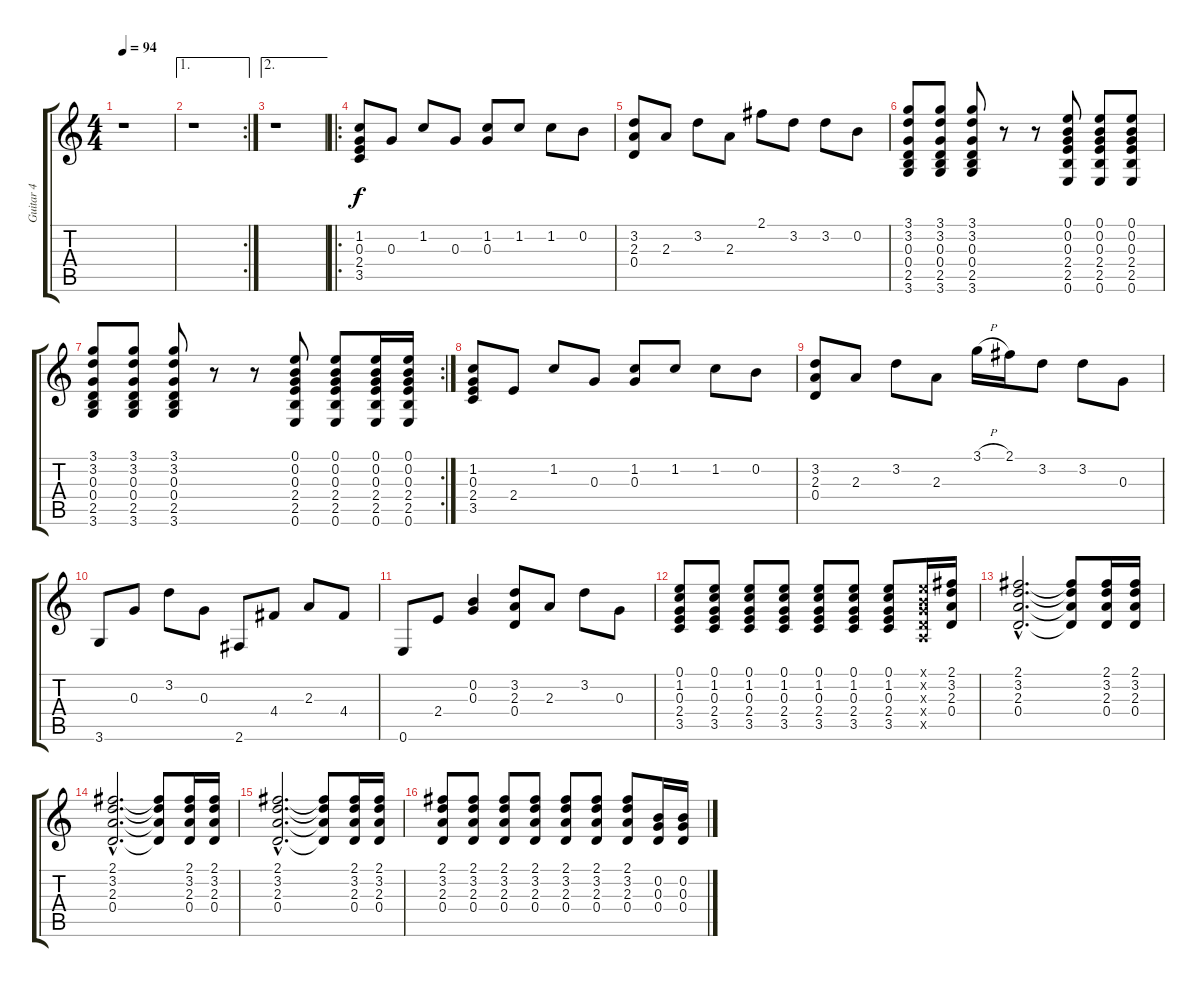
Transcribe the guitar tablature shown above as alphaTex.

\track ("Guitar 4" "Guitar 4") {instrument overdrivenguitar}
\staff {score tabs}
\tuning (E4 B3 G3 D3 A2 E2) {hide}
\ts (4 4)
\tempo 94
\clef g2
\ks c
r.1{dy f} |
\ae 1
\rc 2
r.1 |
\ae 2
r.1 |
\ro
(1.2 0.3 2.4 3.5).8 0.3.8 1.2.8 0.3.8 (1.2 0.3).8 1.2.8 1.2.8 0.2.8 |
(3.2 2.3 0.4).8 2.3.8 3.2.8 2.3.8 2.1.8 3.2.8 3.2.8 0.2.8 |
(3.1 3.2 0.3 0.4 2.5 3.6).8 (3.1 3.2 0.3 0.4 2.5 3.6).8 (3.1 3.2 0.3 0.4 2.5 3.6).8 r.8 r.8 (0.1 0.2 0.3 2.4 2.5 0.6).8 (0.1 0.2 0.3 2.4 2.5 0.6).8 (0.1 0.2 0.3 2.4 2.5 0.6).8 |
\rc 2
(3.1 3.2 0.3 0.4 2.5 3.6).8 (3.1 3.2 0.3 0.4 2.5 3.6).8 (3.1 3.2 0.3 0.4 2.5 3.6).8 r.8 r.8 (0.1 0.2 0.3 2.4 2.5 0.6).8 (0.1 0.2 0.3 2.4 2.5 0.6).8 (0.1 0.2 0.3 2.4 2.5 0.6).16 (0.1 0.2 0.3 2.4 2.5 0.6).16 |
(1.2 0.3 2.4 3.5).8 2.4.8 1.2.8 0.3.8 (1.2 0.3).8 1.2.8 1.2.8 0.2.8 |
(3.2 2.3 0.4).8 2.3.8 3.2.8 2.3.8 3.1{h}.16 2.1.16 3.2.8 3.2.8 0.3.8 |
3.6.8 0.3.8 3.2.8 0.3.8 2.6.8 4.4.8 2.3.8 4.4.8 |
0.6.8 2.4.8 (0.2 0.3).4 (3.2 2.3 0.4).8 2.3.8 3.2.8 0.3.8 |
(0.1 1.2 0.3 2.4 3.5).8 (0.1 1.2 0.3 2.4 3.5).8 (0.1 1.2 0.3 2.4 3.5).8 (0.1 1.2 0.3 2.4 3.5).8 (0.1 1.2 0.3 2.4 3.5).8 (0.1 1.2 0.3 2.4 3.5).8 (0.1 1.2 0.3 2.4 3.5).8 (0.1{x} 0.2{x} 0.3{x} 0.4{x} 0.5{x}).16 (2.1 3.2 2.3 0.4).16 |
(2.1{hac} 3.2{hac} 2.3{hac} 0.4{hac}).2{d} (2.1{t} 3.2{t} 2.3{t} 0.4{t}).8 (2.1 3.2 2.3 0.4).16 (2.1 3.2 2.3 0.4).16 |
(2.1{hac} 3.2{hac} 2.3{hac} 0.4{hac}).2{d} (2.1{t} 3.2{t} 2.3{t} 0.4{t}).8 (2.1 3.2 2.3 0.4).16 (2.1 3.2 2.3 0.4).16 |
(2.1{hac} 3.2{hac} 2.3{hac} 0.4{hac}).2{d} (2.1{t} 3.2{t} 2.3{t} 0.4{t}).8 (2.1 3.2 2.3 0.4).16 (2.1 3.2 2.3 0.4).16 |
(2.1 3.2 2.3 0.4).8 (2.1 3.2 2.3 0.4).8 (2.1 3.2 2.3 0.4).8 (2.1 3.2 2.3 0.4).8 (2.1 3.2 2.3 0.4).8 (2.1 3.2 2.3 0.4).8 (2.1 3.2 2.3 0.4).8 (0.2 0.3 0.4).16 (0.2 0.3 0.4).16
